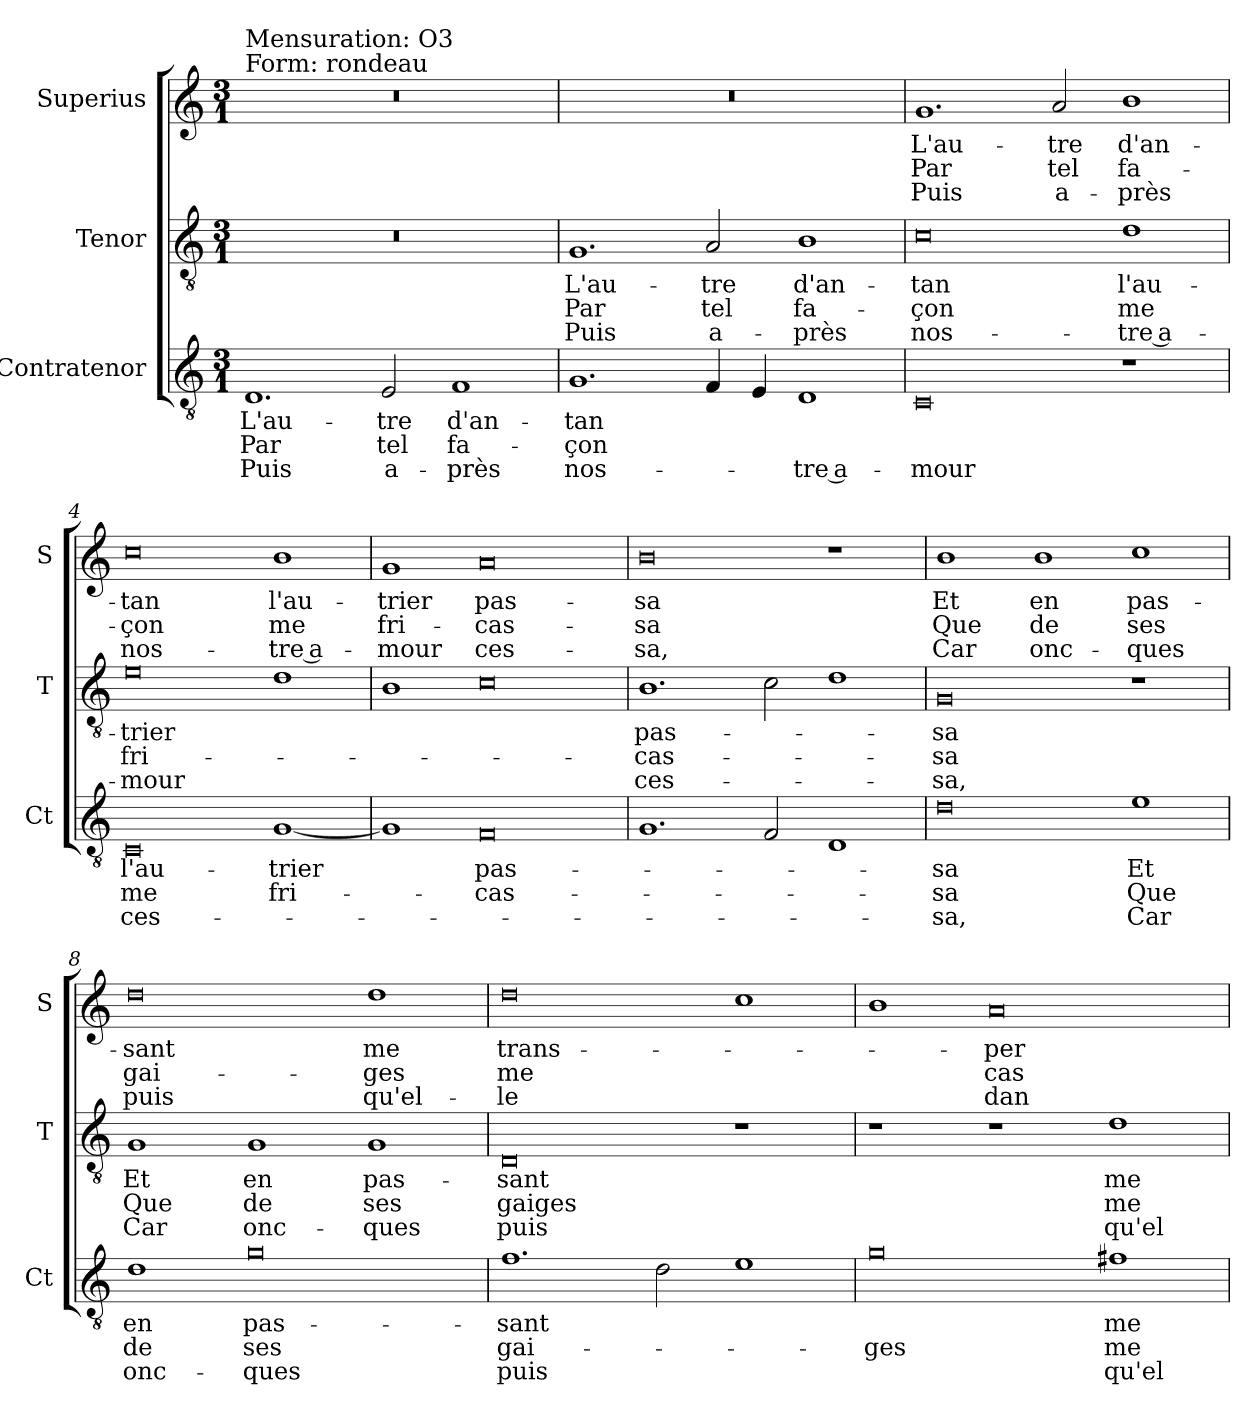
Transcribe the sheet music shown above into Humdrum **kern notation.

**kern	**text	**text	**text	**kern	**text	**text	**text	**kern	**text	**text	**text
*part3	*part3	*part3	*part3	*part2	*part2	*part2	*part2	*part1	*part1	*part1	*part1
*staff3	*staff3	*staff3	*staff3	*staff2	*staff2	*staff2	*staff2	*staff1	*staff1	*staff1	*staff1
*I"Contratenor	*	*	*	*I"Tenor	*	*	*	*I"Superius	*	*	*
*I'Ct	*	*	*	*I'T	*	*	*	*I'S	*	*	*
*clefGv2	*	*	*	*clefGv2	*	*	*	*clefG2	*	*	*
*k[]	*	*	*	*k[]	*	*	*	*k[]	*	*	*
*M3/1	*	*	*	*M3/1	*	*	*	*M3/1	*	*	*
=1	=1	=1	=1	=1	=1	=1	=1	=1	=1	=1	=1
!	!	!	!	!	!	!	!	!LO:TX:a:t=Form&colon; rondeau	!	!	!
!	!	!	!	!	!	!	!	!LO:TX:a:t=Mensuration&colon; O3	!	!	!
1.D	L'au-	Par	Puis	0.r	.	.	.	0.r	.	.	.
2E	-tre	tel	a-	.	.	.	.	.	.	.	.
1F	d'an-	fa-	-près	.	.	.	.	.	.	.	.
=2	=2	=2	=2	=2	=2	=2	=2	=2	=2	=2	=2
1.G	-tan	-çon	nos-	1.G	L'au-	Par	Puis	0.r	.	.	.
4F	.	.	.	2A	-tre	tel	a-	.	.	.	.
4E	.	.	.	.	.	.	.	.	.	.	.
1D	.	.	-tre a-	1B	d'an-	fa-	-près	.	.	.	.
=3	=3	=3	=3	=3	=3	=3	=3	=3	=3	=3	=3
0C	.	.	-mour	0c	-tan	-çon	nos-	1.g	L'au-	Par	Puis
.	.	.	.	.	.	.	.	2a	-tre	tel	a-
1r	.	.	.	1d	l'au-	me	-tre a-	1b	d'an-	fa-	-près
=4	=4	=4	=4	=4	=4	=4	=4	=4	=4	=4	=4
0C	l'au-	me	ces-	0e	-trier	fri-	-mour	0cc	-tan	-çon	nos-
[1G	-trier	fri-	.	1d	.	.	.	1b	l'au-	me	-tre a-
=5	=5	=5	=5	=5	=5	=5	=5	=5	=5	=5	=5
1G]	.	.	.	1B	.	.	.	1g	-trier	fri-	-mour
0F	pas-	-cas-	.	0c	.	.	.	0a	pas-	-cas-	ces-
=6	=6	=6	=6	=6	=6	=6	=6	=6	=6	=6	=6
1.G	.	.	.	1.B	pas-	-cas-	ces-	0b	-sa	-sa	-sa,
2F	.	.	.	2c	.	.	.	.	.	.	.
1D	.	.	.	1d	.	.	.	1r	.	.	.
=7	=7	=7	=7	=7	=7	=7	=7	=7	=7	=7	=7
0d	-sa	-sa	-sa,	0G	-sa	-sa	-sa,	1b	Et	Que	Car
.	.	.	.	.	.	.	.	1b	en	de	onc-
1e	Et	Que	Car	1r	.	.	.	1cc	pas-	ses	-ques
=8	=8	=8	=8	=8	=8	=8	=8	=8	=8	=8	=8
1d	en	de	onc-	1G	Et	Que	Car	0dd	-sant	gai-	puis
0g	pas-	ses	-ques	1G	en	de	onc-	.	.	.	.
.	.	.	.	1G	pas-	ses	-ques	1dd	me	-ges	qu'el-
=9	=9	=9	=9	=9	=9	=9	=9	=9	=9	=9	=9
1.f	-sant	gai-	puis	0D	-sant	gaiges	puis	0dd	trans-	me	-le
2d	.	.	.	.	.	.	.	.	.	.	.
1e	.	.	.	1r	.	.	.	1cc	.	.	.
=10	=10	=10	=10	=10	=10	=10	=10	=10	=10	=10	=10
0g	.	-ges	.	1r	.	.	.	1b	.	.	.
.	.	.	.	1r	.	.	.	0a	-per-	cas-	dan-
1f#X	me	me	qu'el-	1d	me	me	qu'el-	.	.	.	.
=	=	=	=	=	=	=	=	=	=	=	=
*-	*-	*-	*-	*-	*-	*-	*-	*-	*-	*-	*-
